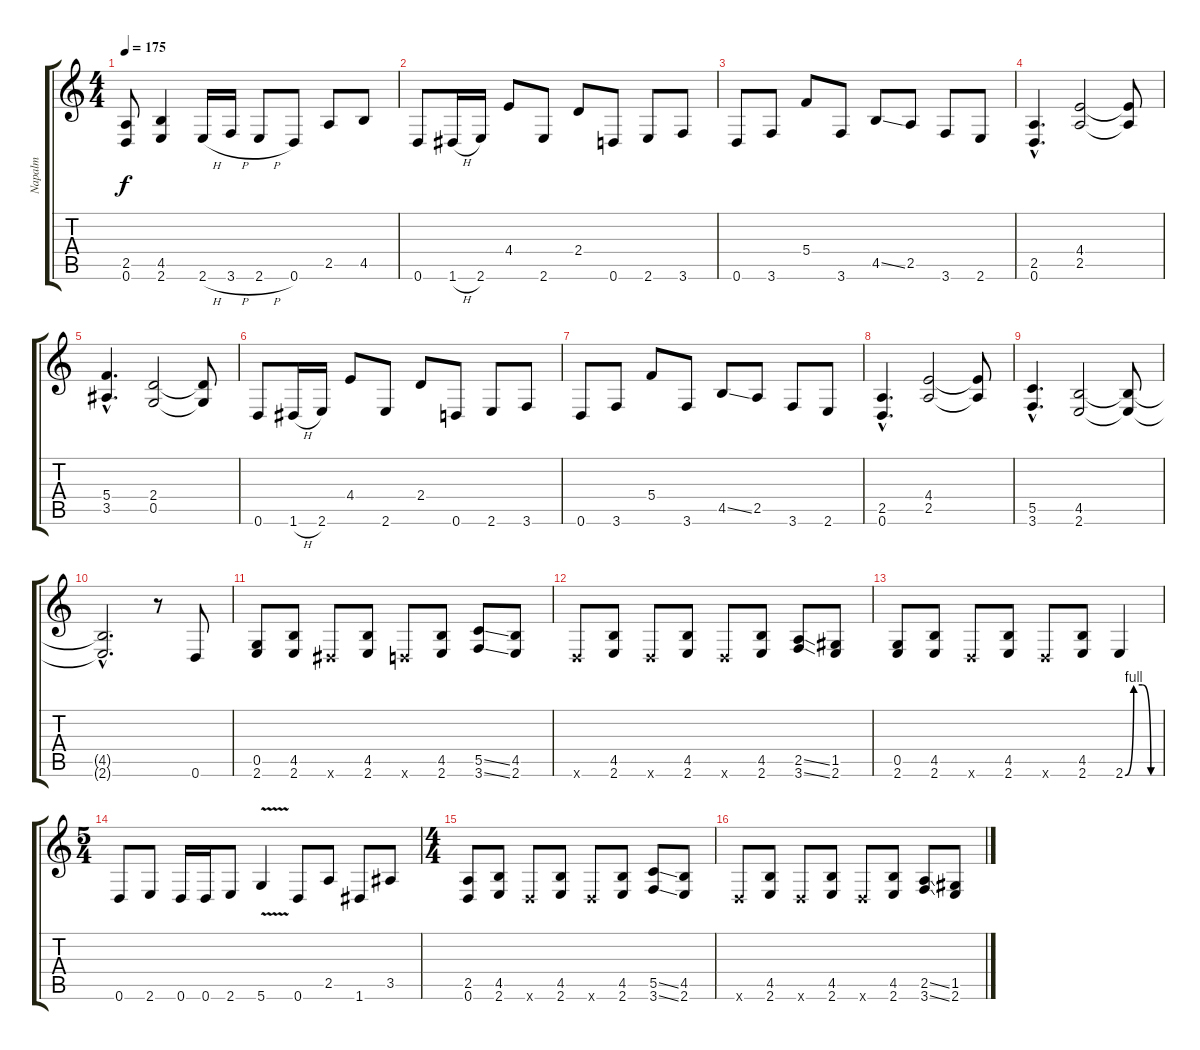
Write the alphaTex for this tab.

\track ("Napalm" "Napalm") {instrument distortionguitar}
\staff {score tabs}
\tuning (D4 A3 F3 C3 G2 D2) {hide}
\ts (4 4)
\tempo 175
\clef g2
\ks c
(2.5 0.6).8{dy f} (4.5 2.6).4 2.6{h}.16 3.6{h}.16 2.6{h}.8 0.6.8 2.5.8 4.5.8 |
0.6.8 1.6{h}.16 2.6.16 4.4.8 2.6.8 2.4.8 0.6.8 2.6.8 3.6.8 |
0.6.8 3.6.8 5.4.8 3.6.8 4.5{ss}.8 2.5.8 3.6.8 2.6.8 |
(2.5{hac} 0.6{hac}).4{d} (4.4 2.5).2 (4.4{t} 2.5{t}).8 |
(5.4{hac} 3.5{hac}).4{d} (2.4 0.5).2 (2.4{t} 0.5{t}).8 |
0.6.8 1.6{h}.16 2.6.16 4.4.8 2.6.8 2.4.8 0.6.8 2.6.8 3.6.8 |
0.6.8 3.6.8 5.4.8 3.6.8 4.5{ss}.8 2.5.8 3.6.8 2.6.8 |
(2.5{hac} 0.6{hac}).4{d} (4.4 2.5).2 (4.4{t} 2.5{t}).8 |
(5.5{hac} 3.6{hac}).4{d} (4.5 2.6).2 (4.5{t} 2.6{t}).8 |
(4.5{hac t} 2.6{hac t}).2{d} r.8 0.6.8 |
(0.5 2.6).8 (4.5 2.6).8 1.6{x}.8 (4.5 2.6).8 0.6{x}.8 (4.5 2.6).8 (5.5{ss} 3.6{ss}).8 (4.5 2.6).8 |
0.6{x}.8 (4.5 2.6).8 0.6{x}.8 (4.5 2.6).8 0.6{x}.8 (4.5 2.6).8 (2.5{ss} 3.6{ss}).8 (1.5 2.6).8 |
(0.5 2.6).8 (4.5 2.6).8 0.6{x}.8 (4.5 2.6).8 0.6{x}.8 (4.5 2.6).8 2.6{be (custom 0 0 15 4 30 4 45 0 60 0)}.4 |
\ts (5 4)
0.6.8 2.6.8 0.6.16 0.6.16 2.6.8 5.6{v}.4 0.6.8 2.5.8 1.6.8 3.5.8 |
\ts (4 4)
(2.5 0.6).8 (4.5 2.6).8 0.6{x}.8 (4.5 2.6).8 0.6{x}.8 (4.5 2.6).8 (5.5{ss} 3.6{ss}).8 (4.5 2.6).8 |
0.6{x}.8 (4.5 2.6).8 0.6{x}.8 (4.5 2.6).8 0.6{x}.8 (4.5 2.6).8 (2.5{ss} 3.6{ss}).8 (1.5 2.6).8
